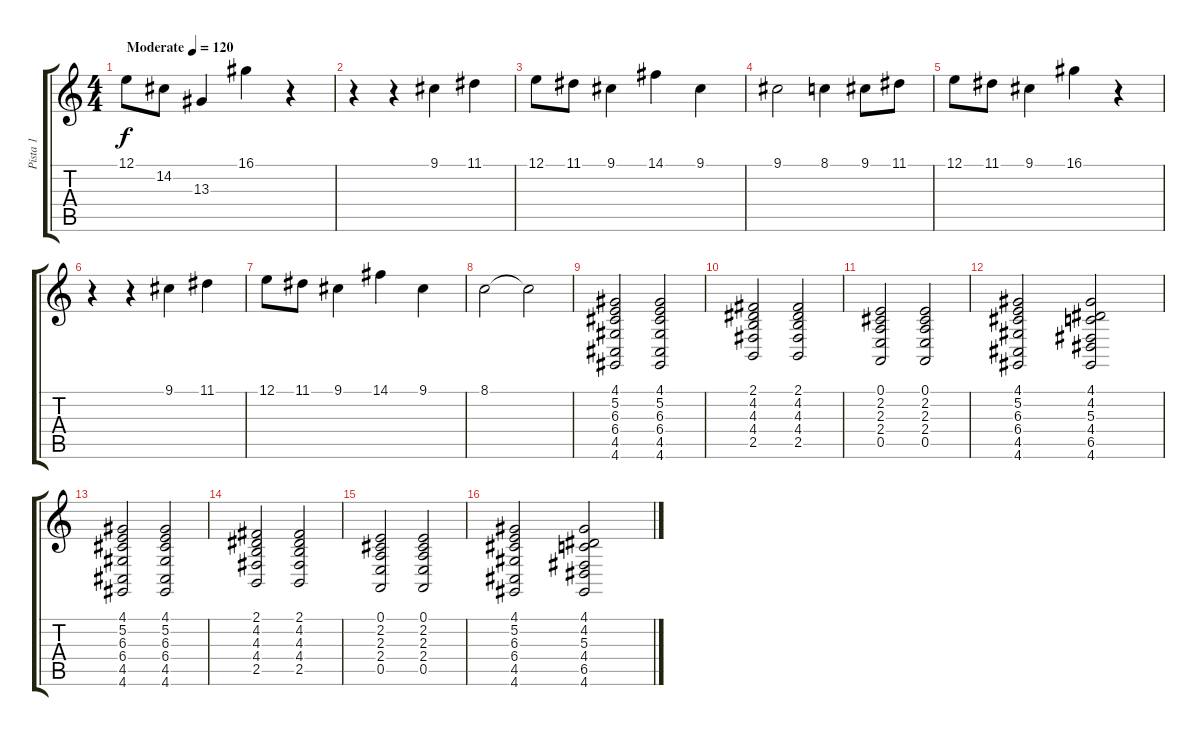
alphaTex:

\track ("Pista 1" "Pista 1") {instrument acousticgrandpiano}
\staff {score tabs}
\tuning (E4 B3 G3 D3 A2 E2) {hide}
\ts (4 4)
\tempo (120 "Moderate")
\clef g2
\ks c
12.1.8{dy f instrument acousticgrandpiano} 14.2.8 13.3.4 16.1.4 r.4 |
r.4 r.4 9.1.4 11.1.4 |
12.1.8 11.1.8 9.1.4 14.1.4 9.1.4 |
9.1.2 8.1.4 9.1.8 11.1.8 |
12.1.8 11.1.8 9.1.4 16.1.4 r.4 |
r.4 r.4 9.1.4 11.1.4 |
12.1.8 11.1.8 9.1.4 14.1.4 9.1.4 |
8.1.2 8.1{t}.2 |
(4.1 5.2 6.3 6.4 4.5 4.6).2 (4.1 5.2 6.3 6.4 4.5 4.6).2 |
(2.1 4.2 4.3 4.4 2.5).2 (2.1 4.2 4.3 4.4 2.5).2 |
(0.1 2.2 2.3 2.4 0.5).2 (0.1 2.2 2.3 2.4 0.5).2 |
(4.1 5.2 6.3 6.4 4.5 4.6).2 (4.1 4.2 5.3 4.4 6.5 4.6).2 |
(4.1 5.2 6.3 6.4 4.5 4.6).2 (4.1 5.2 6.3 6.4 4.5 4.6).2 |
(2.1 4.2 4.3 4.4 2.5).2 (2.1 4.2 4.3 4.4 2.5).2 |
(0.1 2.2 2.3 2.4 0.5).2 (0.1 2.2 2.3 2.4 0.5).2 |
(4.1 5.2 6.3 6.4 4.5 4.6).2 (4.1 4.2 5.3 4.4 6.5 4.6).2
